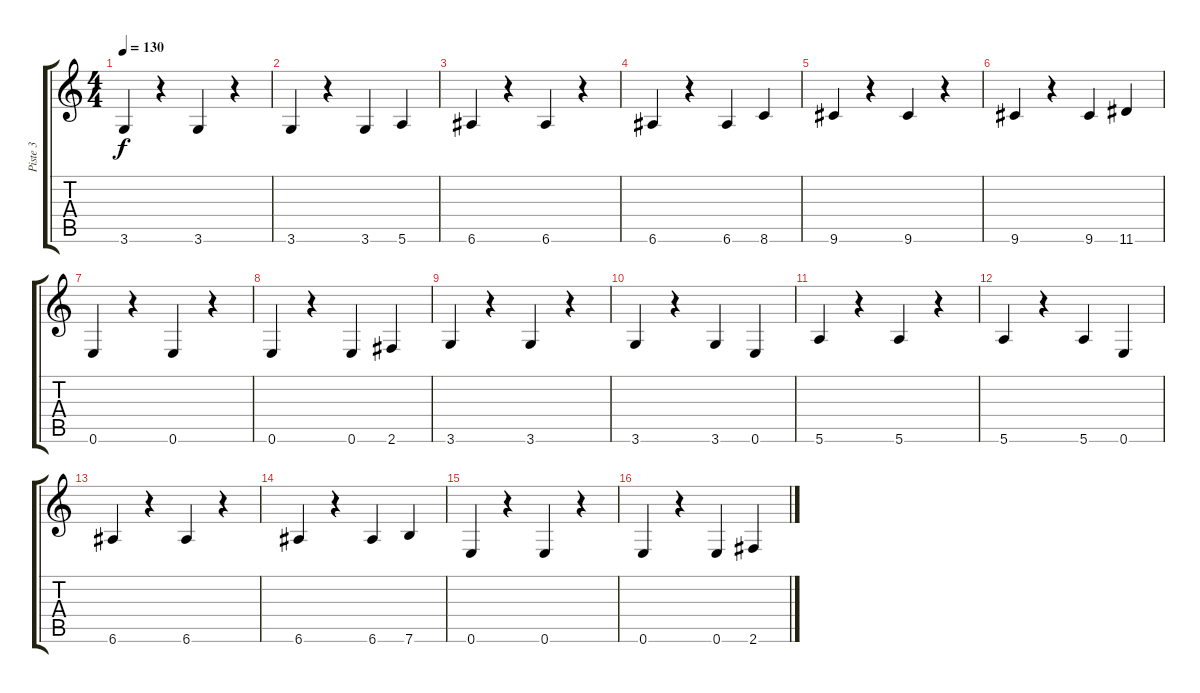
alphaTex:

\track ("Piste 3" "Piste 3") {instrument electricbassfinger}
\staff {score tabs}
\tuning (E4 B3 G3 D3 A2 E2) {hide}
\ts (4 4)
\tempo 130
\clef g2
\ks c
3.6.4{dy f} r.4 3.6.4 r.4 |
3.6.4 r.4 3.6.4 5.6.4 |
6.6.4 r.4 6.6.4 r.4 |
6.6.4 r.4 6.6.4 8.6.4 |
9.6.4 r.4 9.6.4 r.4 |
9.6.4 r.4 9.6.4 11.6.4 |
0.6.4 r.4 0.6.4 r.4 |
0.6.4 r.4 0.6.4 2.6.4 |
3.6.4 r.4 3.6.4 r.4 |
3.6.4 r.4 3.6.4 0.6.4 |
5.6.4 r.4 5.6.4 r.4 |
5.6.4 r.4 5.6.4 0.6.4 |
6.6.4 r.4 6.6.4 r.4 |
6.6.4 r.4 6.6.4 7.6.4 |
0.6.4 r.4 0.6.4 r.4 |
0.6.4 r.4 0.6.4 2.6.4
